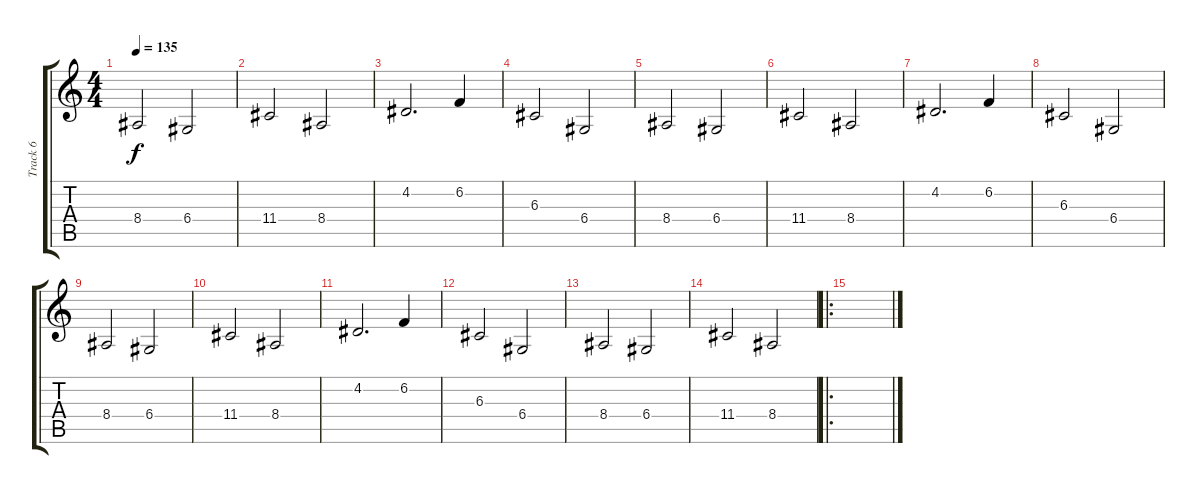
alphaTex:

\track ("Track 6" "Track 6") {instrument choiraahs}
\staff {score tabs}
\tuning (E4 B3 G3 D3 A2 E2) {hide}
\ts (4 4)
\tempo 135
\clef g2
\ks c
8.4.2{dy f} 6.4.2 |
11.4.2 8.4.2 |
4.2.2{d} 6.2.4 |
6.3.2 6.4.2 |
8.4.2 6.4.2 |
11.4.2 8.4.2 |
4.2.2{d} 6.2.4 |
6.3.2 6.4.2 |
8.4.2 6.4.2 |
11.4.2 8.4.2 |
4.2.2{d} 6.2.4 |
6.3.2 6.4.2 |
8.4.2 6.4.2 |
11.4.2 8.4.2 |
\ro
